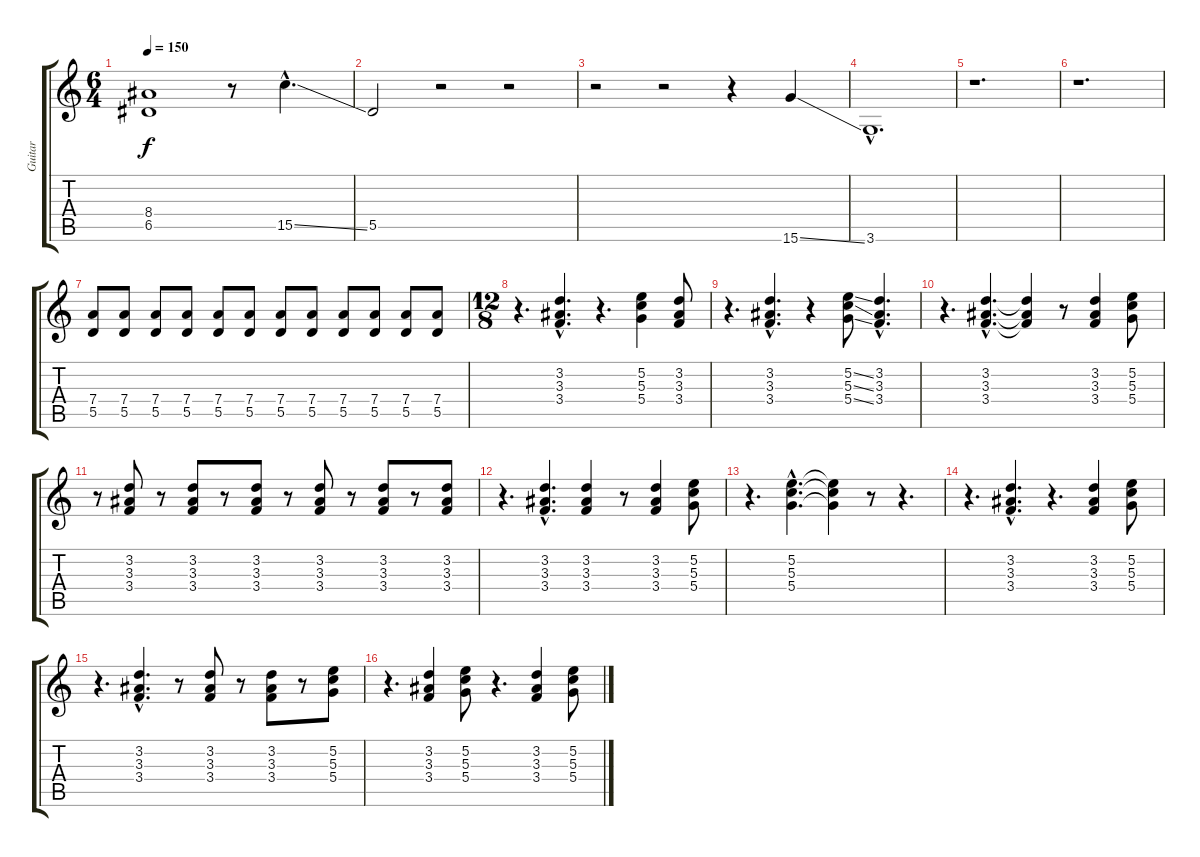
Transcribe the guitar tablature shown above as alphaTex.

\track ("Guitar" "Guitar") {instrument electricguitarclean}
\staff {score tabs}
\tuning (E4 B3 G3 D3 A2 E2) {hide}
\ts (6 4)
\tempo 150
\clef g2
\ks c
(8.4{t} 6.5{t}).1{dy f} r.8 15.5{ss hac}.4{d} |
5.5.2 r.2 r.2 |
r.2 r.2 r.4 15.6{ss}.4 |
3.6{hac}.1{d} |
r.1{d} |
r.1{d} |
(7.4 5.5).8 (7.4 5.5).8 (7.4 5.5).8 (7.4 5.5).8 (7.4 5.5).8 (7.4 5.5).8 (7.4 5.5).8 (7.4 5.5).8 (7.4 5.5).8 (7.4 5.5).8 (7.4 5.5).8 (7.4 5.5).8 |
\ts (12 8)
r.4{d} (3.2{hac} 3.3{hac} 3.4{hac}).4{d} r.4{d} (5.2 5.3 5.4).4 (3.2 3.3 3.4).8 |
r.4{d} (3.2{hac} 3.3{hac} 3.4{hac}).4{d} r.4 (5.2{ss} 5.3{ss} 5.4{ss}).8 (3.2{hac} 3.3{hac} 3.4{hac}).4{d} |
r.4{d} (3.2{hac} 3.3{hac} 3.4{hac}).4{d} (3.2{t} 3.3{t} 3.4{t}).4 r.8 (3.2 3.3 3.4).4 (5.2 5.3 5.4).8 |
r.8 (3.2 3.3 3.4).8 r.8 (3.2 3.3 3.4).8 r.8 (3.2 3.3 3.4).8 r.8 (3.2 3.3 3.4).8 r.8 (3.2 3.3 3.4).8 r.8 (3.2 3.3 3.4).8 |
r.4{d} (3.2{hac} 3.3{hac} 3.4{hac}).4{d} (3.2 3.3 3.4).4 r.8 (3.2 3.3 3.4).4 (5.2 5.3 5.4).8 |
r.4{d} (5.2{hac} 5.3{hac} 5.4{hac}).4{d} (5.2{t} 5.3{t} 5.4{t}).4 r.8 r.4{d} |
r.4{d} (3.2{hac} 3.3{hac} 3.4{hac}).4{d} r.4{d} (3.2 3.3 3.4).4 (5.2 5.3 5.4).8 |
r.4{d} (3.2{hac} 3.3{hac} 3.4{hac}).4{d} r.8 (3.2 3.3 3.4).8 r.8 (3.2 3.3 3.4).8 r.8 (5.2 5.3 5.4).8 |
r.4{d} (3.2 3.3 3.4).4 (5.2 5.3 5.4).8 r.4{d} (3.2 3.3 3.4).4 (5.2 5.3 5.4).8
